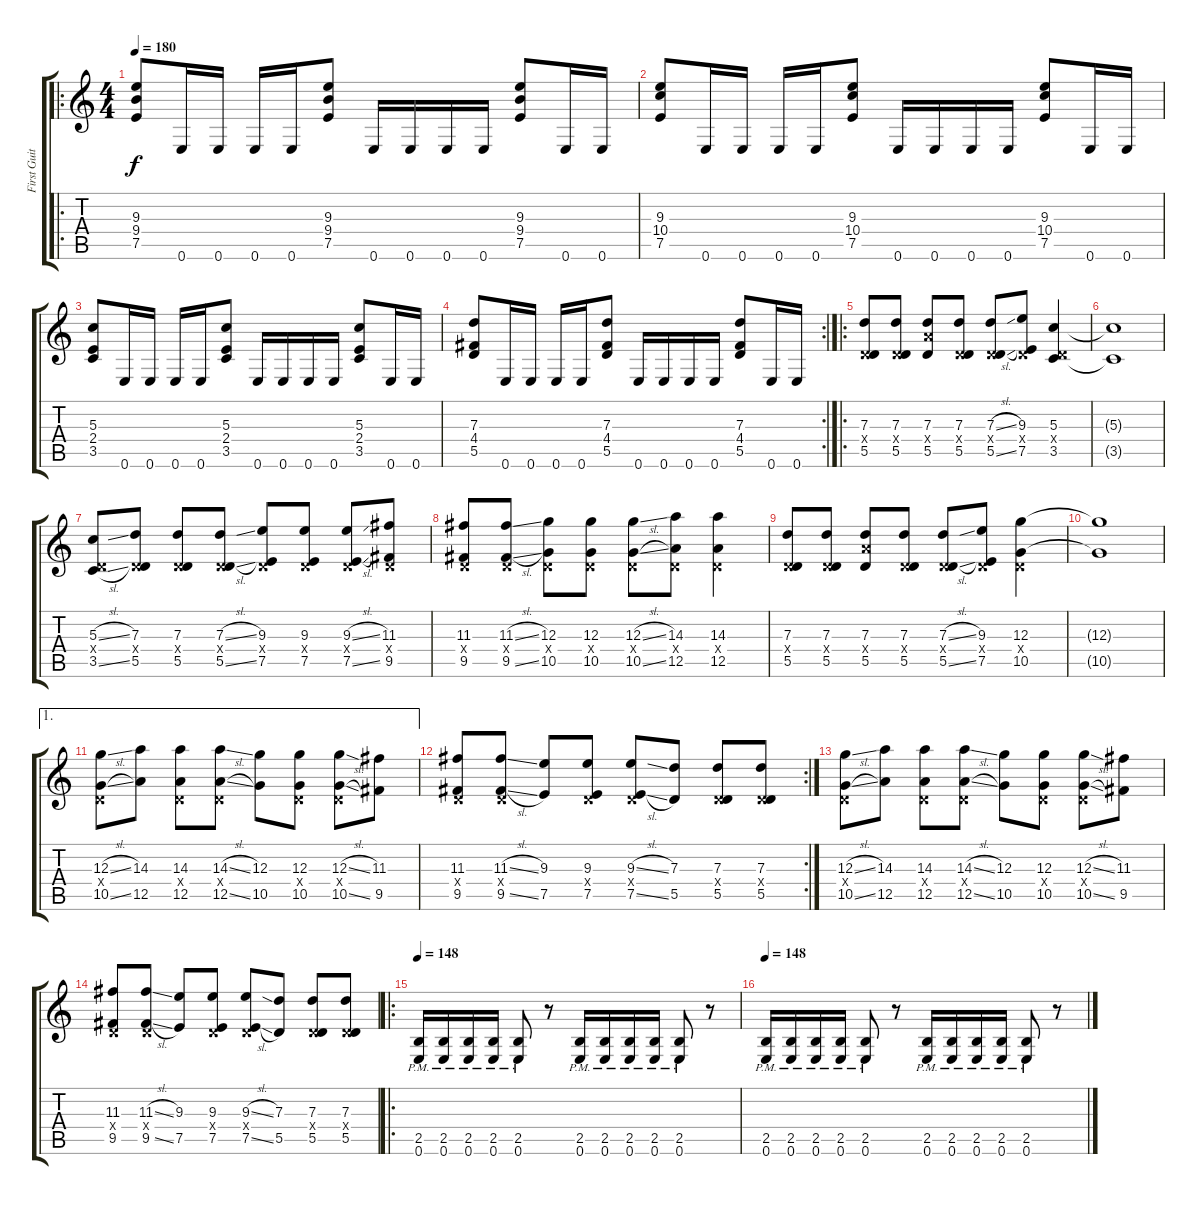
\track ("First Guitar" "First Guit") {instrument distortionguitar}
\staff {score tabs}
\tuning (E4 B3 G3 D3 A2 E2) {hide}
\ro
\ts (4 4)
\tempo 180
\clef g2
\ks c
(9.3 9.4 7.5).8{dy f instrument distortionguitar} 0.6.16 0.6.16 0.6.16 0.6.16 (9.3 9.4 7.5).8 0.6.16 0.6.16 0.6.16 0.6.16 (9.3 9.4 7.5).8 0.6.16 0.6.16 |
(9.3 10.4 7.5).8 0.6.16 0.6.16 0.6.16 0.6.16 (9.3 10.4 7.5).8 0.6.16 0.6.16 0.6.16 0.6.16 (9.3 10.4 7.5).8 0.6.16 0.6.16 |
(5.3 2.4 3.5).8 0.6.16 0.6.16 0.6.16 0.6.16 (5.3 2.4 3.5).8 0.6.16 0.6.16 0.6.16 0.6.16 (5.3 2.4 3.5).8 0.6.16 0.6.16 |
\rc 2
(7.3 4.4 5.5).8 0.6.16 0.6.16 0.6.16 0.6.16 (7.3 4.4 5.5).8 0.6.16 0.6.16 0.6.16 0.6.16 (7.3 4.4 5.5).8 0.6.16 0.6.16 |
\ro
(7.3 0.4{x} 5.5).8 (7.3 0.4{x} 5.5).8 (7.3 7.4{x} 5.5).8 (7.3 0.4{x} 5.5).8 (7.3{sl} 0.4{x} 5.5{sl}).8 (9.3 0.4{x} 7.5).8 (5.3 0.4{x} 3.5).4 |
(5.3{t} 3.5{t}).1 |
(5.3{sl} 0.4{x} 3.5{sl}).8 (7.3 0.4{x} 5.5).8 (7.3 0.4{x} 5.5).8 (7.3{sl} 0.4{x} 5.5{sl}).8 (9.3 0.4{x} 7.5).8 (9.3 0.4{x} 7.5).8 (9.3{sl} 0.4{x} 7.5{sl}).8 (11.3 0.4{x} 9.5).8 |
(11.3 0.4{x} 9.5).8 (11.3{sl} 0.4{x} 9.5{sl}).8 (12.3 0.4{x} 10.5).8 (12.3 0.4{x} 10.5).8 (12.3{sl} 0.4{x} 10.5{sl}).8 (14.3 0.4{x} 12.5).8 (14.3 0.4{x} 12.5).4 |
(7.3 0.4{x} 5.5).8 (7.3 0.4{x} 5.5).8 (7.3 7.4{x} 5.5).8 (7.3 0.4{x} 5.5).8 (7.3{sl} 0.4{x} 5.5{sl}).8 (9.3 0.4{x} 7.5).8 (12.3 0.4{x} 10.5).4 |
(12.3{t} 10.5{t}).1 |
\ae 1
(12.3{sl} 0.4{x} 10.5{sl}).8 (14.3 12.5).8 (14.3 0.4{x} 12.5).8 (14.3{sl} 0.4{x} 12.5{sl}).8 (12.3 10.5).8 (12.3 0.4{x} 10.5).8 (12.3{sl} 0.4{x} 10.5{sl}).8 (11.3 9.5).8 |
\rc 2
(11.3 0.4{x} 9.5).8 (11.3{sl} 0.4{x} 9.5{sl}).8 (9.3 7.5).8 (9.3 0.4{x} 7.5).8 (9.3{sl} 0.4{x} 7.5{sl}).8 (7.3 5.5).8 (7.3 0.4{x} 5.5).8 (7.3 0.4{x} 5.5).8 |
(12.3{sl} 0.4{x} 10.5{sl}).8 (14.3 12.5).8 (14.3 0.4{x} 12.5).8 (14.3{sl} 0.4{x} 12.5{sl}).8 (12.3 10.5).8 (12.3 0.4{x} 10.5).8 (12.3{sl} 0.4{x} 10.5{sl}).8 (11.3 9.5).8 |
(11.3 0.4{x} 9.5).8 (11.3{sl} 0.4{x} 9.5{sl}).8 (9.3 7.5).8 (9.3 0.4{x} 7.5).8 (9.3{sl} 0.4{x} 7.5{sl}).8 (7.3 5.5).8 (7.3 0.4{x} 5.5).8 (7.3 0.4{x} 5.5).8 |
\ro
\tempo 148
(2.5{pm} 0.6{pm}).16 (2.5{pm} 0.6).16 (2.5{pm} 0.6).16 (2.5{pm} 0.6).16 (2.5{pm} 0.6).8 r.8 (2.5{pm} 0.6).16 (2.5{pm} 0.6).16 (2.5{pm} 0.6).16 (2.5{pm} 0.6).16 (2.5{pm} 0.6).8 r.8 |
\tempo 148
(2.5{pm} 0.6{pm}).16 (2.5{pm} 0.6).16 (2.5{pm} 0.6).16 (2.5{pm} 0.6).16 (2.5{pm} 0.6).8 r.8 (2.5{pm} 0.6).16 (2.5{pm} 0.6).16 (2.5{pm} 0.6).16 (2.5{pm} 0.6).16 (2.5{pm} 0.6).8 r.8
